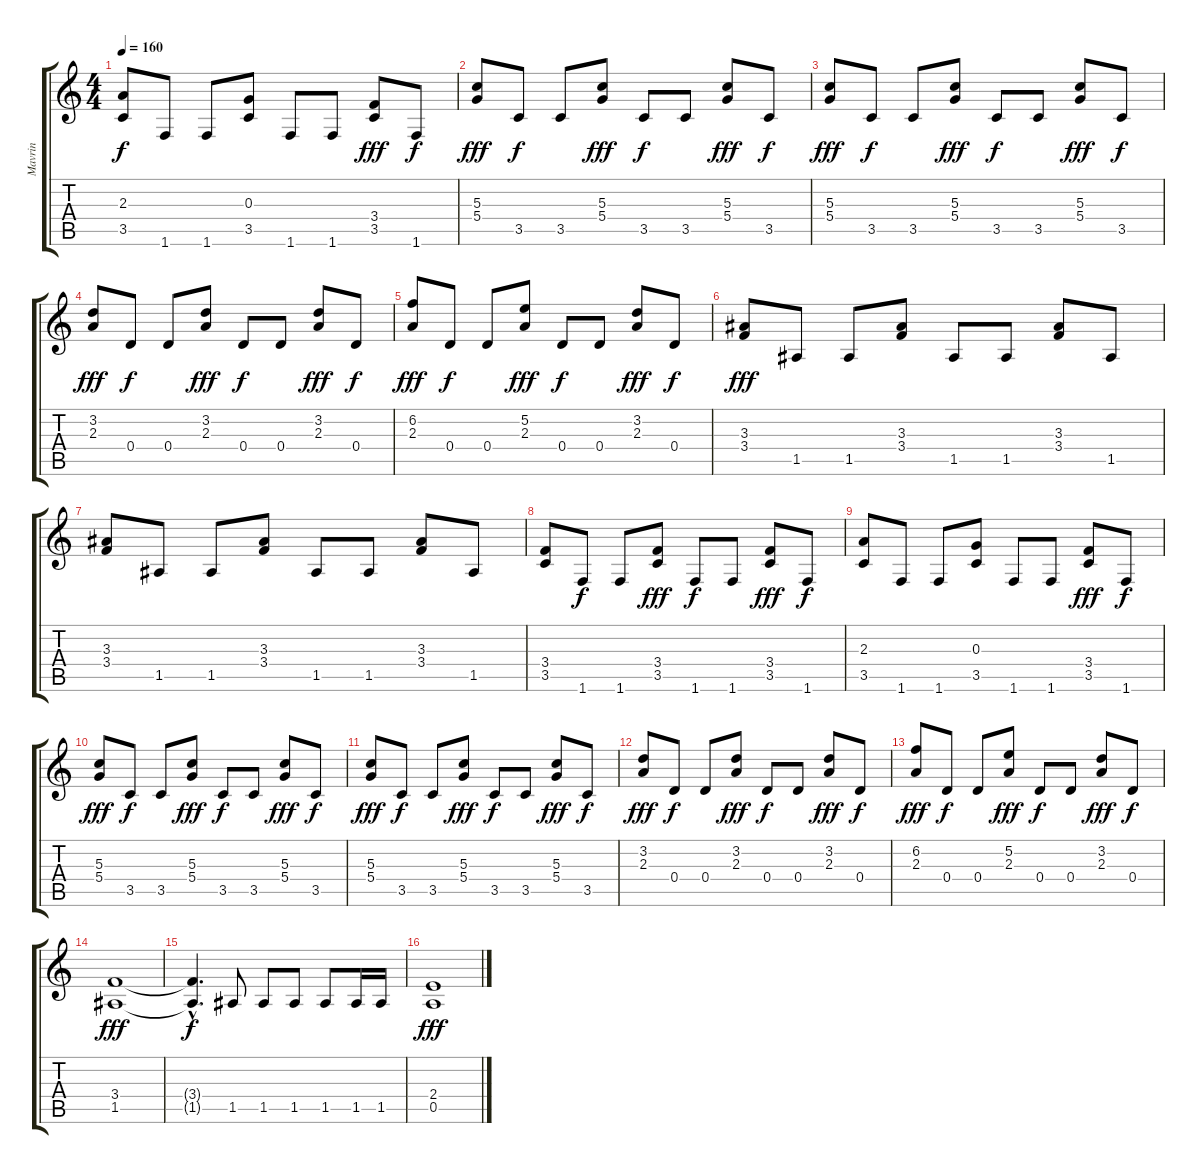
\track ("Mavrin" "Mavrin") {instrument overdrivenguitar}
\staff {score tabs}
\tuning (E4 B3 G3 D3 A2 E2) {hide}
\ts (4 4)
\tempo 160
\clef g2
\ks c
(2.3 3.5).8{dy f} 1.6.8 1.6.8 (0.3 3.5).8 1.6.8 1.6.8 (3.4 3.5).8{dy fff} 1.6.8{dy f} |
(5.3 5.4).8{dy fff} 3.5.8{dy f} 3.5.8 (5.3 5.4).8{dy fff} 3.5.8{dy f} 3.5.8 (5.3 5.4).8{dy fff} 3.5.8{dy f} |
(5.3 5.4).8{dy fff} 3.5.8{dy f} 3.5.8 (5.3 5.4).8{dy fff} 3.5.8{dy f} 3.5.8 (5.3 5.4).8{dy fff} 3.5.8{dy f} |
(3.2 2.3).8{dy fff} 0.4.8{dy f} 0.4.8 (3.2 2.3).8{dy fff} 0.4.8{dy f} 0.4.8 (3.2 2.3).8{dy fff} 0.4.8{dy f} |
(6.2 2.3).8{dy fff} 0.4.8{dy f} 0.4.8 (5.2 2.3).8{dy fff} 0.4.8{dy f} 0.4.8 (3.2 2.3).8{dy fff} 0.4.8{dy f} |
(3.3 3.4).8{dy fff} 1.5.8 1.5.8 (3.3 3.4).8 1.5.8 1.5.8 (3.3 3.4).8 1.5.8 |
(3.3 3.4).8 1.5.8 1.5.8 (3.3 3.4).8 1.5.8 1.5.8 (3.3 3.4).8 1.5.8 |
(3.4 3.5).8 1.6.8{dy f} 1.6.8 (3.4 3.5).8{dy fff} 1.6.8{dy f} 1.6.8 (3.4 3.5).8{dy fff} 1.6.8{dy f} |
(2.3 3.5).8 1.6.8 1.6.8 (0.3 3.5).8 1.6.8 1.6.8 (3.4 3.5).8{dy fff} 1.6.8{dy f} |
(5.3 5.4).8{dy fff} 3.5.8{dy f} 3.5.8 (5.3 5.4).8{dy fff} 3.5.8{dy f} 3.5.8 (5.3 5.4).8{dy fff} 3.5.8{dy f} |
(5.3 5.4).8{dy fff} 3.5.8{dy f} 3.5.8 (5.3 5.4).8{dy fff} 3.5.8{dy f} 3.5.8 (5.3 5.4).8{dy fff} 3.5.8{dy f} |
(3.2 2.3).8{dy fff} 0.4.8{dy f} 0.4.8 (3.2 2.3).8{dy fff} 0.4.8{dy f} 0.4.8 (3.2 2.3).8{dy fff} 0.4.8{dy f} |
(6.2 2.3).8{dy fff} 0.4.8{dy f} 0.4.8 (5.2 2.3).8{dy fff} 0.4.8{dy f} 0.4.8 (3.2 2.3).8{dy fff} 0.4.8{dy f} |
(3.4 1.5).1{dy fff} |
(3.4{hac t} 1.5{hac t}).4{d dy f} 1.5.8 1.5.8 1.5.8 1.5.8 1.5.16 1.5.16 |
(2.4 0.5).1{dy fff}
